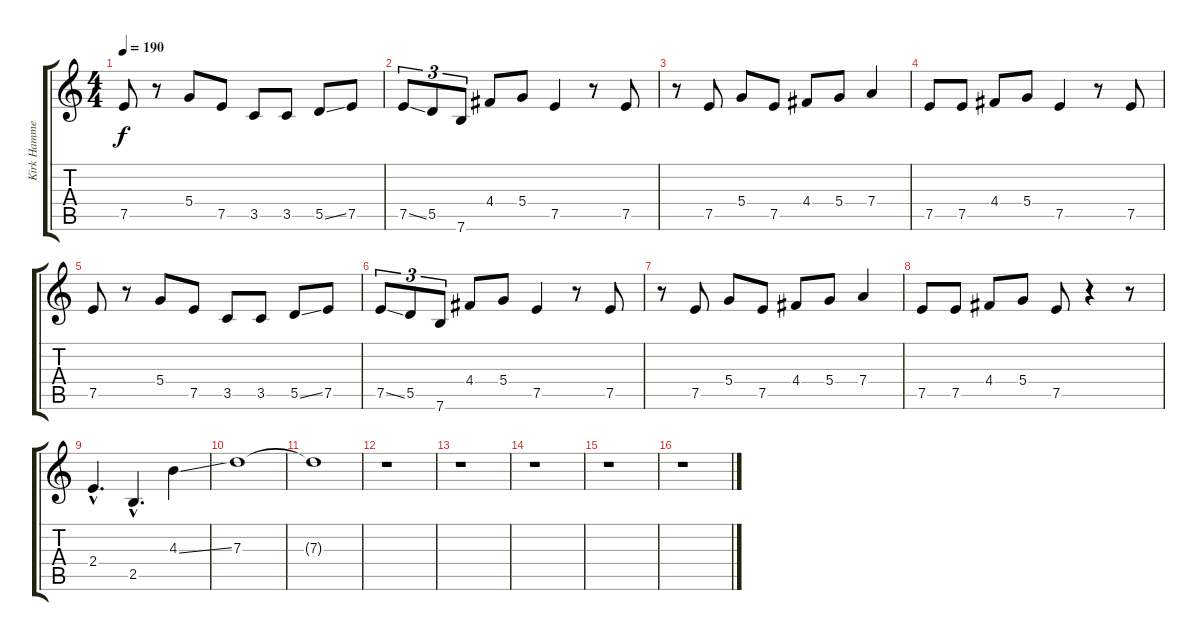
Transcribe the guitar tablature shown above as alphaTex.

\track ("Kirk Hammett" "Kirk Hamme") {instrument overdrivenguitar}
\staff {score tabs}
\tuning (E4 B3 G3 D3 A2 E2) {hide}
\ts (4 4)
\tempo 190
\clef g2
\ks c
7.5.8{dy f} r.8 5.4.8 7.5.8 3.5.8 3.5.8 5.5{ss}.8 7.5.8 |
7.5{ss}.8{tu (3 2)} 5.5.8{tu (3 2)} 7.6.8{tu (3 2)} 4.4.8 5.4.8 7.5.4 r.8 7.5.8 |
r.8 7.5.8 5.4.8 7.5.8 4.4.8 5.4.8 7.4.4 |
7.5.8 7.5.8 4.4.8 5.4.8 7.5.4 r.8 7.5.8 |
7.5.8 r.8 5.4.8 7.5.8 3.5.8 3.5.8 5.5{ss}.8 7.5.8 |
7.5{ss}.8{tu (3 2)} 5.5.8{tu (3 2)} 7.6.8{tu (3 2)} 4.4.8 5.4.8 7.5.4 r.8 7.5.8 |
r.8 7.5.8 5.4.8 7.5.8 4.4.8 5.4.8 7.4.4 |
7.5.8 7.5.8 4.4.8 5.4.8 7.5.8 r.4 r.8 |
2.4{hac}.4{d} 2.5{hac}.4{d} 4.3{ss}.4 |
7.3.1 |
7.3{t}.1 |
r.1 |
r.1 |
r.1 |
r.1 |
r.1
